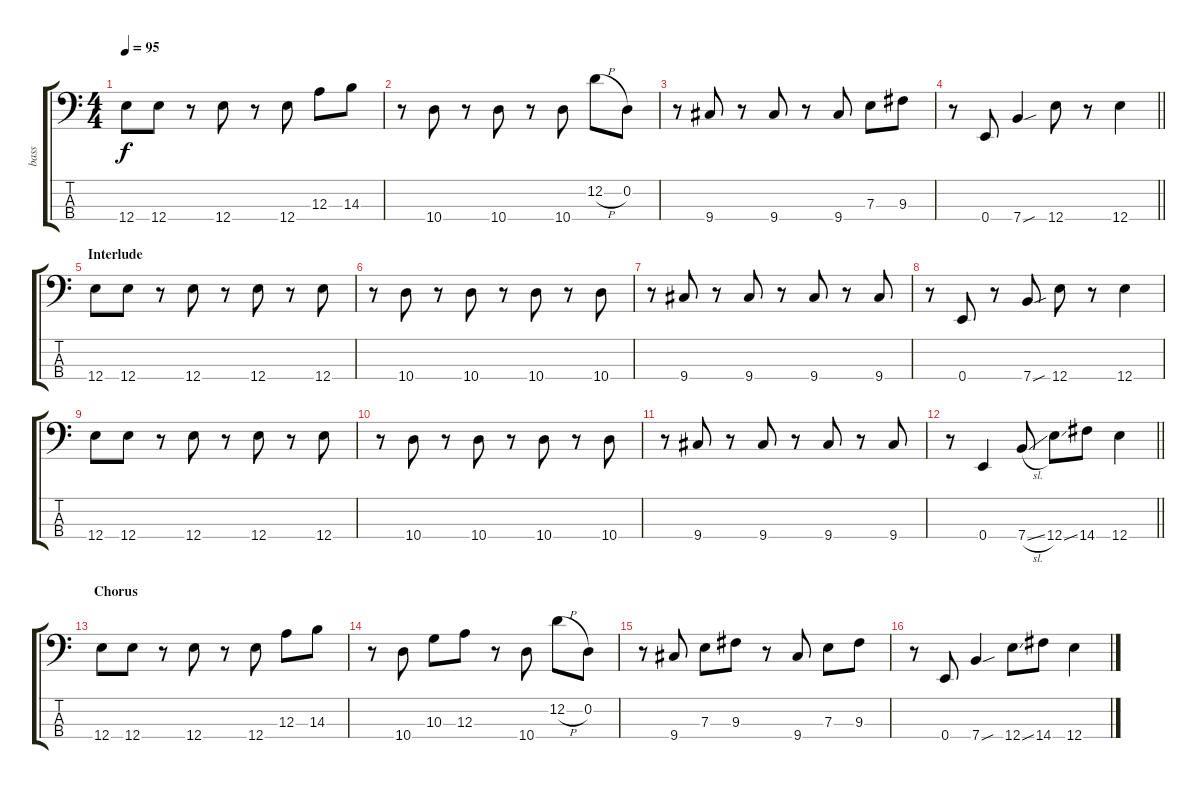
\track ("bass" "bass") {instrument electricbassfinger}
\staff {score tabs}
\tuning (G2 D2 A1 E1) {hide}
\ts (4 4)
\tempo 95
\clef f4
\ks c
12.4.8{dy f} 12.4.8 r.8 12.4.8 r.8 12.4.8 12.3.8 14.3.8 |
r.8 10.4.8 r.8 10.4.8 r.8 10.4.8 12.2{h}.8 0.2.8 |
r.8 9.4.8 r.8 9.4.8 r.8 9.4.8 7.3.8 9.3.8 |
\barLineRight lightlight
r.8 0.4.8 7.4{sou}.4 12.4.8 r.8 12.4.4 |
\section ("" "Interlude")
12.4.8 12.4.8 r.8 12.4.8 r.8 12.4.8 r.8 12.4.8 |
r.8 10.4.8 r.8 10.4.8 r.8 10.4.8 r.8 10.4.8 |
r.8 9.4.8 r.8 9.4.8 r.8 9.4.8 r.8 9.4.8 |
r.8 0.4.8 r.8 7.4{sou}.8 12.4.8 r.8 12.4.4 |
12.4.8 12.4.8 r.8 12.4.8 r.8 12.4.8 r.8 12.4.8 |
r.8 10.4.8 r.8 10.4.8 r.8 10.4.8 r.8 10.4.8 |
r.8 9.4.8 r.8 9.4.8 r.8 9.4.8 r.8 9.4.8 |
\barLineRight lightlight
r.8 0.4.4 7.4{sl}.8 12.4{ss}.8 14.4.8 12.4.4 |
\section ("" "Chorus")
12.4.8 12.4.8 r.8 12.4.8 r.8 12.4.8 12.3.8 14.3.8 |
r.8 10.4.8 10.3.8 12.3.8 r.8 10.4.8 12.2{h}.8 0.2.8 |
r.8 9.4.8 7.3.8 9.3.8 r.8 9.4.8 7.3.8 9.3.8 |
r.8 0.4.8 7.4{sou}.4 12.4{ss}.8 14.4.8 12.4.4
